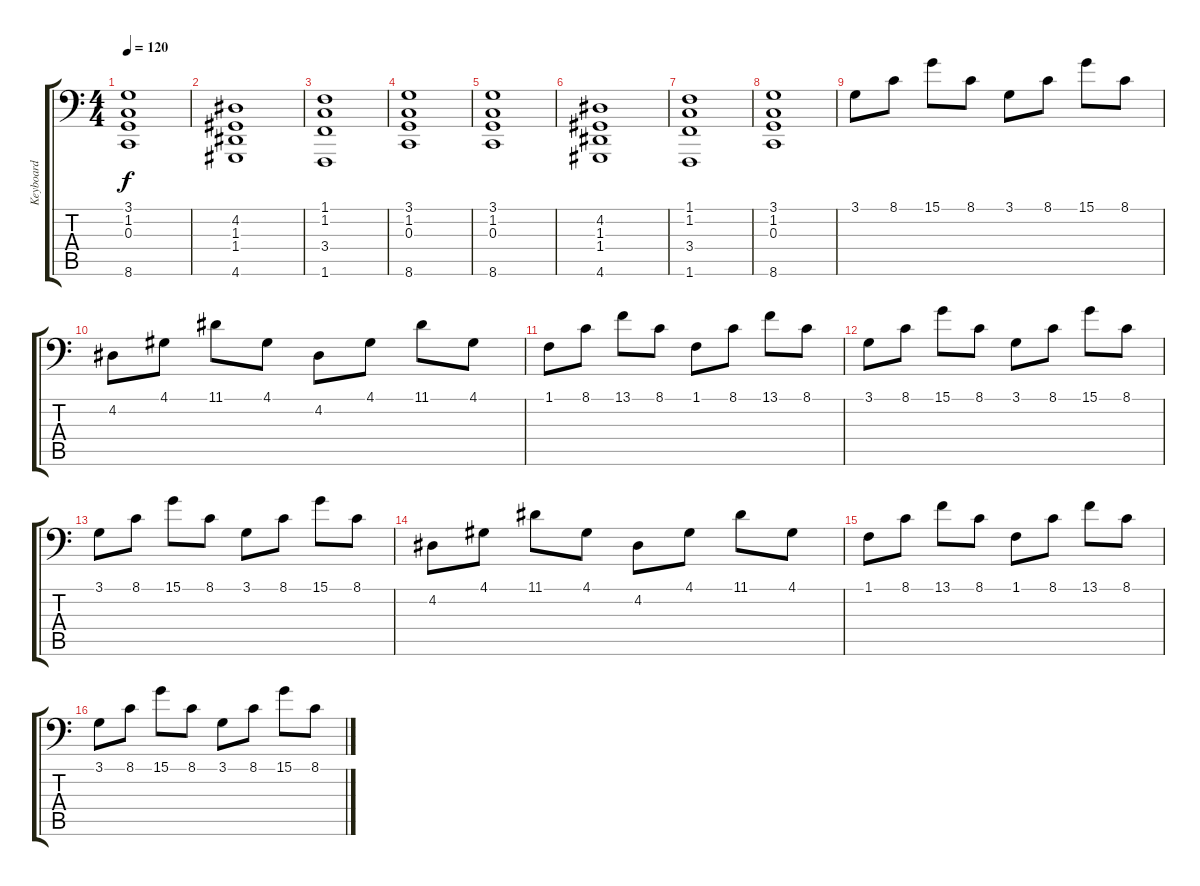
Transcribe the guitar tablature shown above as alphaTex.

\track ("Keyboard" "Keyboard") {instrument fx4atmosphere}
\staff {score tabs}
\tuning (E3 B2 G2 D2 A1 E1) {hide}
\ts (4 4)
\tempo 120
\clef f4
\ks c
(3.1 1.2 0.3 8.6).1{dy f} |
(4.2 1.3 1.4 4.6).1 |
(1.1 1.2 3.4 1.6).1 |
(3.1 1.2 0.3 8.6).1 |
(3.1 1.2 0.3 8.6).1 |
(4.2 1.3 1.4 4.6).1 |
(1.1 1.2 3.4 1.6).1 |
(3.1 1.2 0.3 8.6).1 |
3.1.8 8.1.8 15.1.8 8.1.8 3.1.8 8.1.8 15.1.8 8.1.8 |
4.2.8 4.1.8 11.1.8 4.1.8 4.2.8 4.1.8 11.1.8 4.1.8 |
1.1.8 8.1.8 13.1.8 8.1.8 1.1.8 8.1.8 13.1.8 8.1.8 |
3.1.8 8.1.8 15.1.8 8.1.8 3.1.8 8.1.8 15.1.8 8.1.8 |
3.1.8 8.1.8 15.1.8 8.1.8 3.1.8 8.1.8 15.1.8 8.1.8 |
4.2.8 4.1.8 11.1.8 4.1.8 4.2.8 4.1.8 11.1.8 4.1.8 |
1.1.8 8.1.8 13.1.8 8.1.8 1.1.8 8.1.8 13.1.8 8.1.8 |
3.1.8 8.1.8 15.1.8 8.1.8 3.1.8 8.1.8 15.1.8 8.1.8
